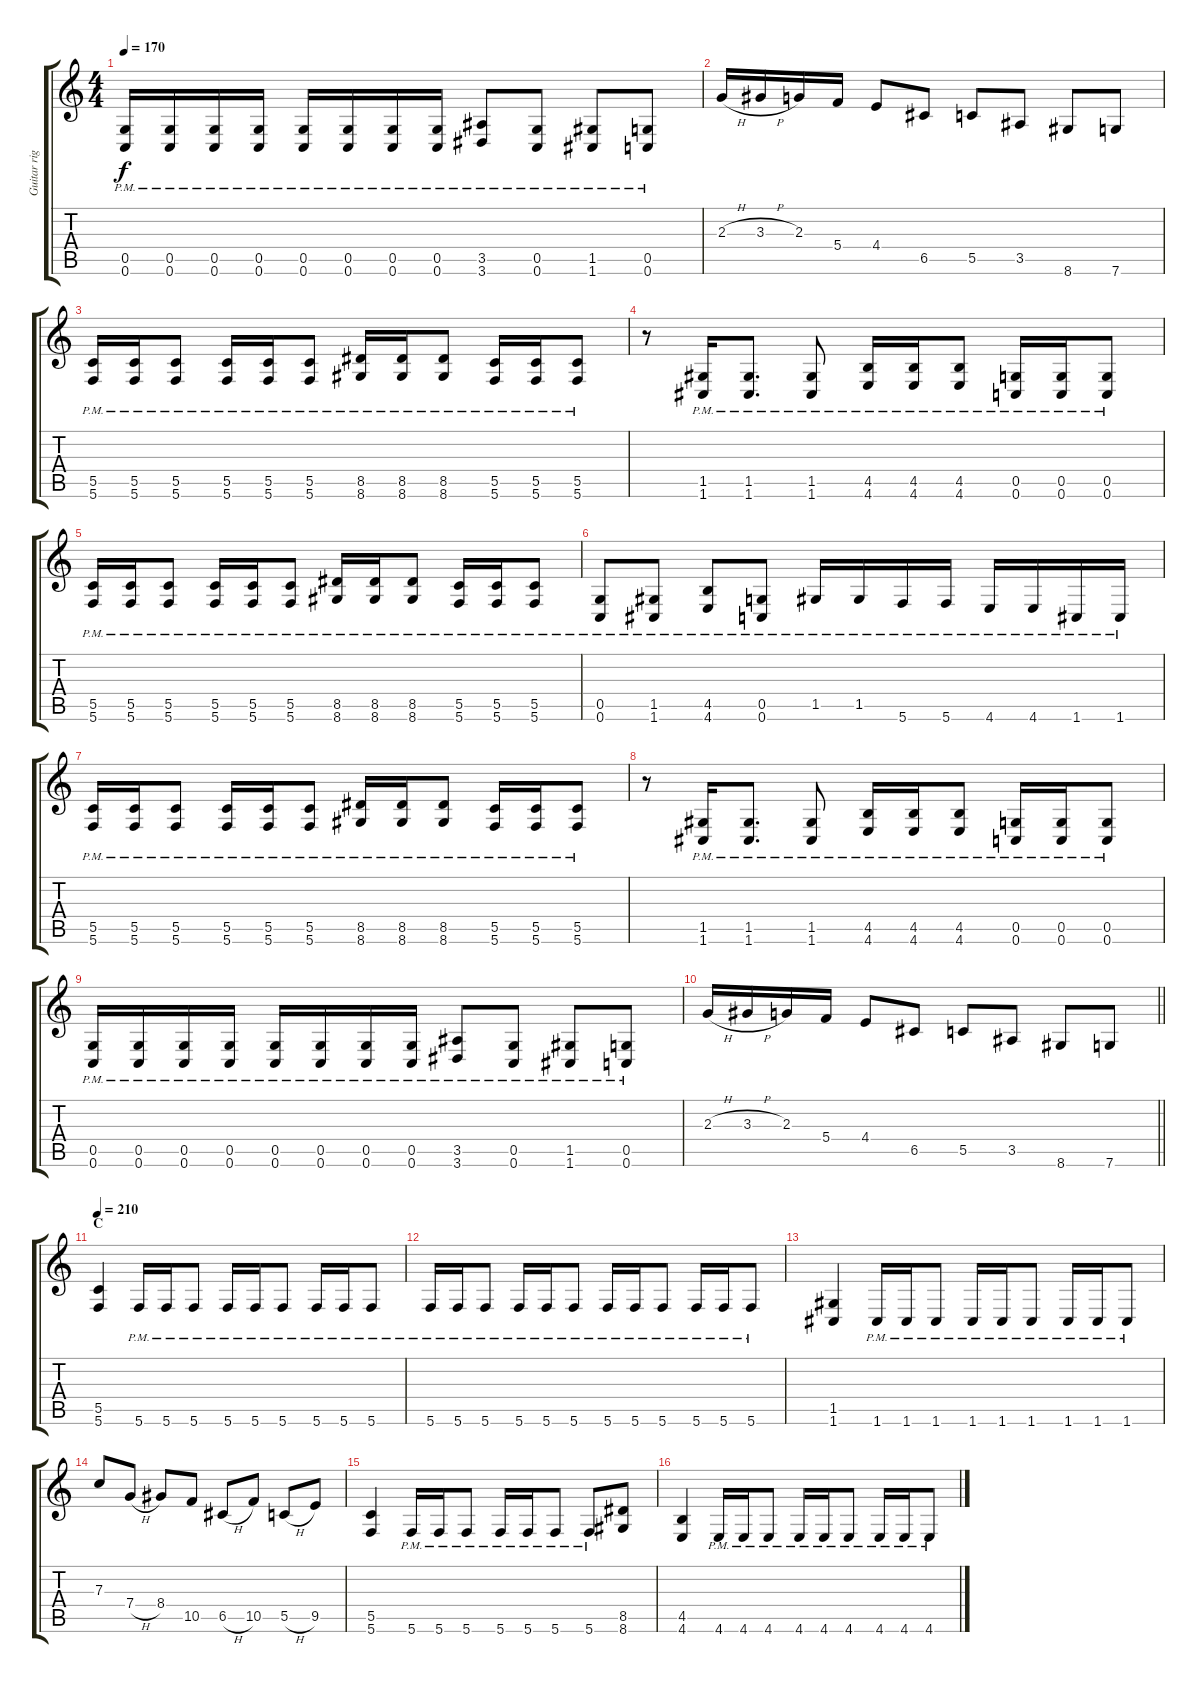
\track ("Guitar right" "Guitar rig") {instrument distortionguitar}
\staff {score tabs}
\tuning (D4 A3 F3 C3 G2 C2) {hide}
\ts (4 4)
\tempo 170
\clef g2
\ks c
(0.5{pm} 0.6{pm}).16{dy f} (0.5{pm} 0.6{pm}).16 (0.5{pm} 0.6{pm}).16 (0.5{pm} 0.6{pm}).16 (0.5{pm} 0.6{pm}).16 (0.5{pm} 0.6{pm}).16 (0.5{pm} 0.6{pm}).16 (0.5{pm} 0.6{pm}).16 (3.5{pm} 3.6{pm}).8 (0.5{pm} 0.6{pm}).8 (1.5{pm} 1.6{pm}).8 (0.5{pm} 0.6{pm}).8 |
2.3{h}.16 3.3{h}.16 2.3.16 5.4.16 4.4.8 6.5.8 5.5.8 3.5.8 8.6.8 7.6.8 |
(5.5{pm} 5.6{pm}).16 (5.5{pm} 5.6{pm}).16 (5.5{pm} 5.6{pm}).8 (5.5{pm} 5.6{pm}).16 (5.5{pm} 5.6{pm}).16 (5.5{pm} 5.6{pm}).8 (8.5{pm} 8.6{pm}).16 (8.5{pm} 8.6{pm}).16 (8.5{pm} 8.6{pm}).8 (5.5{pm} 5.6{pm}).16 (5.5{pm} 5.6{pm}).16 (5.5{pm} 5.6{pm}).8 |
r.8 (1.5{pm} 1.6{pm}).16 (1.5{pm} 1.6{pm}).8{d} (1.5{pm} 1.6{pm}).8 (4.5{pm} 4.6{pm}).16 (4.5{pm} 4.6{pm}).16 (4.5{pm} 4.6{pm}).8 (0.5{pm} 0.6{pm}).16 (0.5{pm} 0.6{pm}).16 (0.5{pm} 0.6{pm}).8 |
(5.5{pm} 5.6{pm}).16 (5.5{pm} 5.6{pm}).16 (5.5{pm} 5.6{pm}).8 (5.5{pm} 5.6{pm}).16 (5.5{pm} 5.6{pm}).16 (5.5{pm} 5.6{pm}).8 (8.5{pm} 8.6{pm}).16 (8.5{pm} 8.6{pm}).16 (8.5{pm} 8.6{pm}).8 (5.5{pm} 5.6{pm}).16 (5.5{pm} 5.6{pm}).16 (5.5{pm} 5.6{pm}).8 |
(0.5{pm} 0.6{pm}).8 (1.5{pm} 1.6{pm}).8 (4.5{pm} 4.6{pm}).8 (0.5{pm} 0.6{pm}).8 1.5{pm}.16 1.5{pm}.16 5.6{pm}.16 5.6{pm}.16 4.6{pm}.16 4.6{pm}.16 1.6{pm}.16 1.6{pm}.16 |
(5.5{pm} 5.6{pm}).16 (5.5{pm} 5.6{pm}).16 (5.5{pm} 5.6{pm}).8 (5.5{pm} 5.6{pm}).16 (5.5{pm} 5.6{pm}).16 (5.5{pm} 5.6{pm}).8 (8.5{pm} 8.6{pm}).16 (8.5{pm} 8.6{pm}).16 (8.5{pm} 8.6{pm}).8 (5.5{pm} 5.6{pm}).16 (5.5{pm} 5.6{pm}).16 (5.5{pm} 5.6{pm}).8 |
r.8 (1.5{pm} 1.6{pm}).16 (1.5{pm} 1.6{pm}).8{d} (1.5{pm} 1.6{pm}).8 (4.5{pm} 4.6{pm}).16 (4.5{pm} 4.6{pm}).16 (4.5{pm} 4.6{pm}).8 (0.5{pm} 0.6{pm}).16 (0.5{pm} 0.6{pm}).16 (0.5{pm} 0.6{pm}).8 |
(0.5{pm} 0.6{pm}).16 (0.5{pm} 0.6{pm}).16 (0.5{pm} 0.6{pm}).16 (0.5{pm} 0.6{pm}).16 (0.5{pm} 0.6{pm}).16 (0.5{pm} 0.6{pm}).16 (0.5{pm} 0.6{pm}).16 (0.5{pm} 0.6{pm}).16 (3.5{pm} 3.6{pm}).8 (0.5{pm} 0.6{pm}).8 (1.5{pm} 1.6{pm}).8 (0.5{pm} 0.6{pm}).8 |
\barLineRight lightlight
2.3{h}.16 3.3{h}.16 2.3.16 5.4.16 4.4.8 6.5.8 5.5.8 3.5.8 8.6.8 7.6.8 |
\section ("" "C")
\tempo 210
(5.5 5.6).4 5.6{pm}.16 5.6{pm}.16 5.6{pm}.8 5.6{pm}.16 5.6{pm}.16 5.6{pm}.8 5.6{pm}.16 5.6{pm}.16 5.6{pm}.8 |
5.6{pm}.16 5.6{pm}.16 5.6{pm}.8 5.6{pm}.16 5.6{pm}.16 5.6{pm}.8 5.6{pm}.16 5.6{pm}.16 5.6{pm}.8 5.6{pm}.16 5.6{pm}.16 5.6{pm}.8 |
(1.5 1.6).4 1.6{pm}.16 1.6{pm}.16 1.6{pm}.8 1.6{pm}.16 1.6{pm}.16 1.6{pm}.8 1.6{pm}.16 1.6{pm}.16 1.6{pm}.8 |
7.3.8 7.4{h}.8 8.4.8 10.5.8 6.5{h}.8 10.5.8 5.5{h}.8 9.5.8 |
(5.5 5.6).4 5.6{pm}.16 5.6{pm}.16 5.6{pm}.8 5.6{pm}.16 5.6{pm}.16 5.6{pm}.8 5.6{pm}.8 (8.5 8.6).8 |
(4.5 4.6).4 4.6{pm}.16 4.6{pm}.16 4.6{pm}.8 4.6{pm}.16 4.6{pm}.16 4.6{pm}.8 4.6{pm}.16 4.6{pm}.16 4.6{pm}.8
